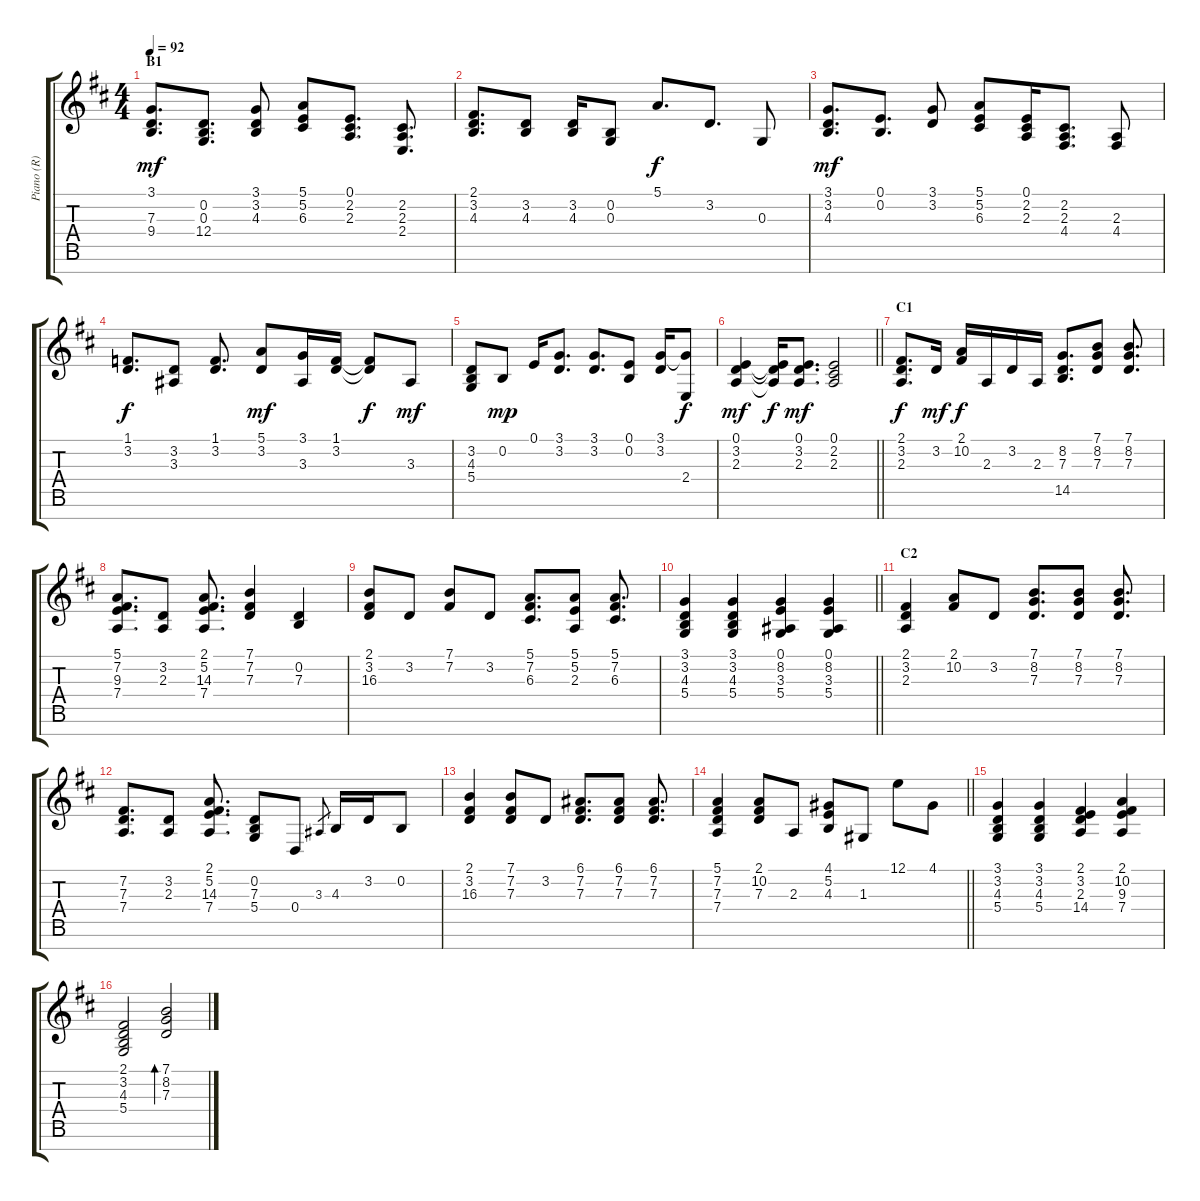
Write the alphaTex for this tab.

\track ("Piano (R)" "Piano (R)") {instrument acousticgrandpiano}
\staff {score tabs}
\tuning (E4 B3 G3 D3 A2 E2 B1) {hide}
\ts (4 4)
\section ("" "B1")
\tempo 92
\clef g2
\ks d
(3.1 7.3 9.4).8{d dy mf} (0.2 0.3 12.4).8{d} (3.1 3.2 4.3).8 (5.1 5.2 6.3).8 (0.1 2.2 2.3).8{d} (2.2 2.3 2.4).8{d} |
(2.1 3.2 4.3).8{d} (3.2 4.3).8 (3.2 4.3).16 (0.2 0.3).8 5.1.8{d dy f} 3.2.8{d} 0.3.8 |
(3.1 3.2 4.3).8{d dy mf} (0.1 0.2).8{d} (3.1 3.2).8 (5.1 5.2 6.3).8 (0.1 2.2 2.3).16 (2.2 2.3 4.4).8{d} (2.3 4.4).8 |
(1.1 3.2).8{d dy f} (3.2 3.3).8 (1.1 3.2).8{d} (5.1 3.2).8{dy mf} (3.1 3.3).16 (1.1 3.2).16 (1.1{t} 3.2{t}).8{dy f} 3.3.8{dy mf} |
(3.2 4.3 5.4).8 0.2.8{dy mp} 0.1.16 (3.1 3.2).8{d} (3.1 3.2).8{d} (0.1 0.2).8 (3.1 3.2).16 (3.1{t} 2.4).8{dy f} |
\barLineRight lightlight
(0.1 3.2 2.3).4{dy mf} (0.1{t} 3.2{t} 2.3{t}).16{dy f} (0.1 3.2 2.3).8{d dy mf} (0.1 2.2 2.3).2 |
\section ("" "C1")
(2.1 3.2 2.3).8{d dy f} 3.2.16{dy mf} (2.1 10.2).16{dy f} 2.3.16 3.2.16 2.3.16 (8.2 7.3 14.5).8{d} (7.1 8.2 7.3).8 (7.1 8.2 7.3).8{d} |
(5.1 7.2 9.3 7.4).8{d} (3.2 2.3).8 (2.1 5.2 14.3 7.4).8{d} (7.1 7.2 7.3).4 (0.2 7.3).4 |
(2.1 3.2 16.3).8 3.2.8 (7.1 7.2).8 3.2.8 (5.1 7.2 6.3).8{d} (5.1 5.2 2.3).8 (5.1 7.2 6.3).8{d} |
\barLineRight lightlight
(3.1 3.2 4.3 5.4).4 (3.1 3.2 4.3 5.4).4 (0.1 8.2 3.3 5.4).4 (0.1 8.2 3.3 5.4).4 |
\section ("" "C2")
(2.1 3.2 2.3).4 (2.1 10.2).8 3.2.8 (7.1 8.2 7.3).8{d} (7.1 8.2 7.3).8 (7.1 8.2 7.3).8{d} |
(7.2 7.3 7.4).8{d} (3.2 2.3).8 (2.1 5.2 14.3 7.4).8{d} (0.2 7.3 5.4).8 0.4.8 3.3.8{gr} 4.3.16 3.2.16 0.2.8 |
(2.1 3.2 16.3).4 (7.1 7.2 7.3).8 3.2.8 (6.1 7.2 7.3).8{d} (6.1 7.2 7.3).8 (6.1 7.2 7.3).8{d} |
\barLineRight lightlight
(5.1 7.2 7.3 7.4).4 (2.1 10.2 7.3).8 2.3.8 (4.1 5.2 4.3).8 1.3.8 12.1.8 4.1.8 |
(3.1 3.2 4.3 5.4).4 (3.1 3.2 4.3 5.4).4 (2.1 3.2 2.3 14.4).4 (2.1 10.2 9.3 7.4).4 |
(2.1 3.2 4.3 5.4).2 (7.1 8.2 7.3).2{bd 60}
